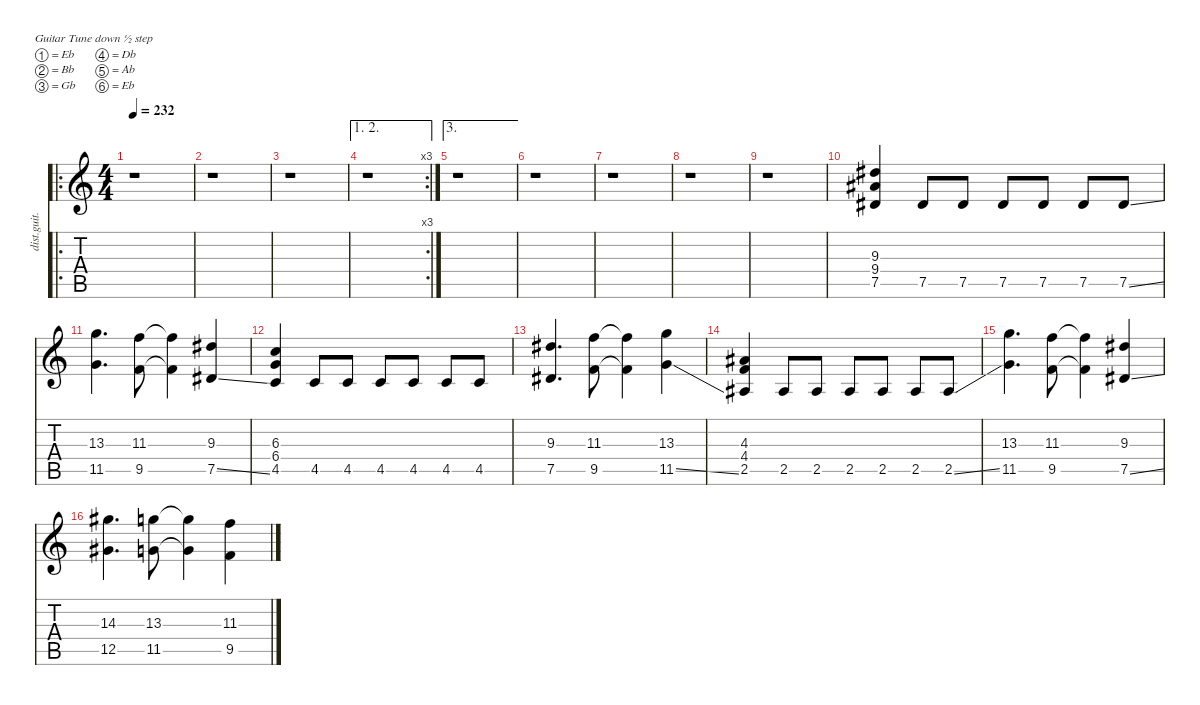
\defaultSystemsLayout 4
\hideDynamics
\bracketExtendMode nobrackets
\otherSystemsTrackNameOrientation horizontal
\track ("Gtr. 4" "dist.guit.") {instrument distortionguitar}
\staff {score tabs}
\tuning (Eb4 Bb3 Gb3 Db3 Ab2 Eb2)
\ro
\ts (4 4)
\tempo 232
\clef g2
\ks c
r.1{dy f beam Down} |
r.1{beam Down} |
r.1{beam Down} |
\ae (1 2)
\rc 3
r.1{beam Down} |
\ae 3
r.1{beam Down} |
r.1{beam Down} |
r.1{beam Down} |
r.1{beam Down} |
r.1{beam Down} |
(9.3{acc #} 9.4{acc #} 7.5{acc #}).4{instrument electricguitarmuted beam Up} 7.5{acc #}.8{beam Up} 7.5{acc #}.8{beam Up} 7.5{acc #}.8{beam Up} 7.5{acc #}.8{beam Up} 7.5{acc #}.8{beam Up} 7.5{ss acc #}.8{beam Up} |
(13.3 11.5).4{d instrument distortionguitar beam Down} (11.3 9.5).8{beam Down} (11.3{t} 9.5{t}).4{beam Down} (9.3{acc #} 7.5{ss acc #}).4{beam Up} |
(6.3 6.4 4.5).4{instrument electricguitarmuted beam Up} 4.5.8{beam Up} 4.5.8{beam Up} 4.5.8{beam Up} 4.5.8{beam Up} 4.5.8{beam Up} 4.5.8{beam Up} |
(9.3{acc #} 7.5{acc #}).4{d instrument distortionguitar beam Up} (11.3 9.5).8{beam Down} (11.3{t} 9.5{t}).4{beam Down} (13.3 11.5{ss}).4{beam Down} |
(4.3{acc #} 4.4 2.5{acc #}).4{instrument electricguitarmuted beam Up} 2.5{acc #}.8{beam Up} 2.5{acc #}.8{beam Up} 2.5{acc #}.8{beam Up} 2.5{acc #}.8{beam Up} 2.5{acc #}.8{beam Up} 2.5{ss acc #}.8{beam Up} |
(13.3 11.5).4{d instrument distortionguitar beam Down} (11.3 9.5).8{beam Down} (11.3{t} 9.5{t}).4{beam Down} (9.3{acc #} 7.5{ss acc #}).4{beam Up} |
(14.3{acc #} 12.5{acc #}).4{d beam Down} (13.3 11.5).8{beam Down} (13.3{t} 11.5{t}).4{beam Down} (11.3 9.5).4{beam Down}
